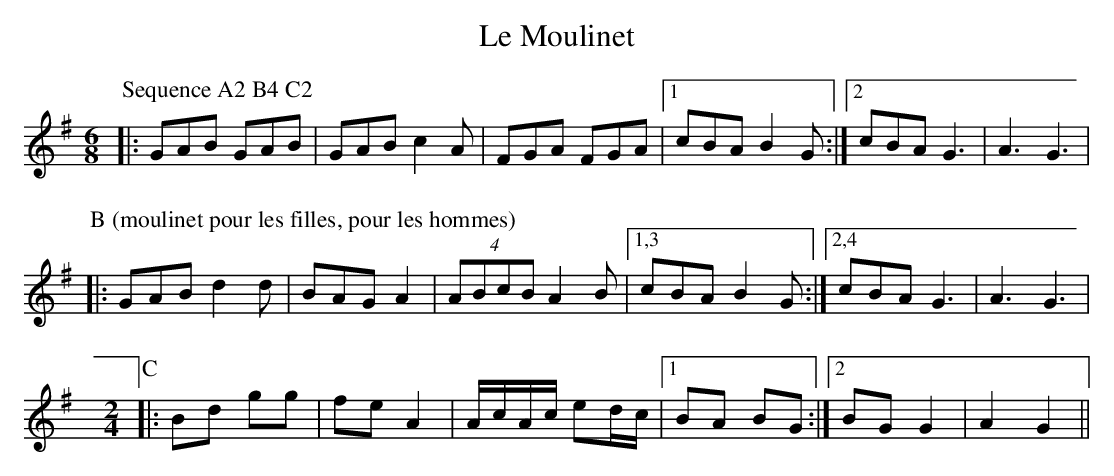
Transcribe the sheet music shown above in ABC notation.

X:1
T:Le Moulinet
L:1/8
M:6/8
K:G
P: Sequence A2 B4 C2
|:GAB GAB|GAB c2A|FGA FGA|1cBAB2G:|2cBAG3|A3G3|
P:B (moulinet pour les filles, pour les hommes)
|:GABd2d|BAGA2|(4ABcBA2B|1,3cBAB2G:|2,4cBAG3|A3G3|
M:2/4
P:C
|:Bd gg|feA2|A/2c/2A/2c/2 ed/2c/2|1BA BG:|2BGG2|A2 G2||
